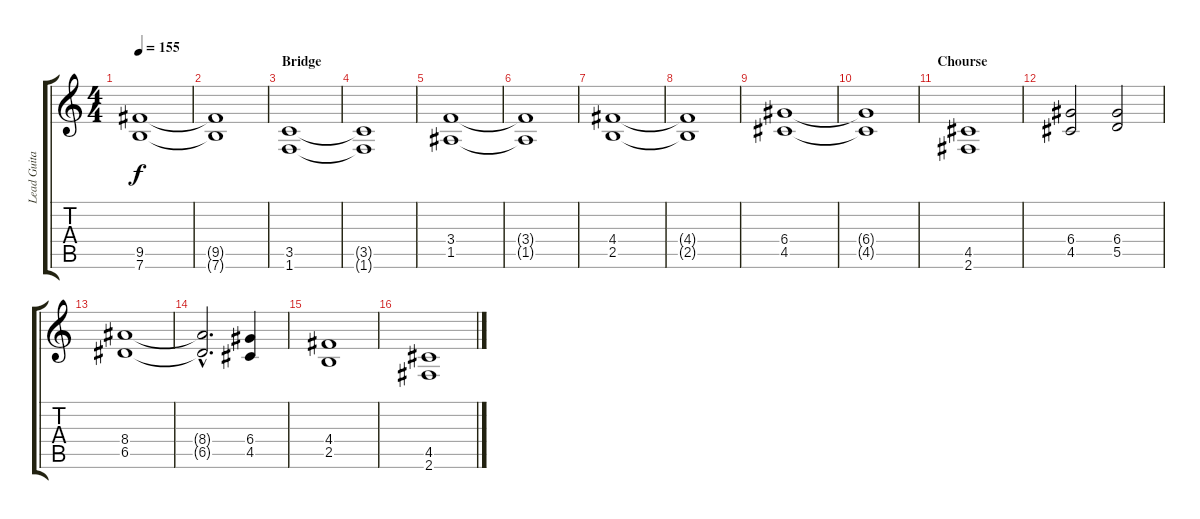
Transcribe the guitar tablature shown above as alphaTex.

\track ("Lead Guitar" "Lead Guita") {instrument overdrivenguitar}
\staff {score tabs}
\tuning (E4 B3 G3 D3 A2 E2) {hide}
\ts (4 4)
\tempo 155
\clef g2
\ks c
(9.5 7.6).1{dy f} |
(9.5{t} 7.6{t}).1 |
\section ("" "Bridge")
(3.5 1.6).1 |
(3.5{t} 1.6{t}).1 |
(3.4 1.5).1 |
(3.4{t} 1.5{t}).1 |
(4.4 2.5).1 |
(4.4{t} 2.5{t}).1 |
(6.4 4.5).1 |
(6.4{t} 4.5{t}).1 |
\section ("" "Chourse")
(4.5 2.6).1 |
(6.4 4.5).2 (6.4 5.5).2 |
(8.4 6.5).1 |
(8.4{hac t} 6.5{hac t}).2{d} (6.4 4.5).4 |
(4.4 2.5).1 |
(4.5 2.6).1
